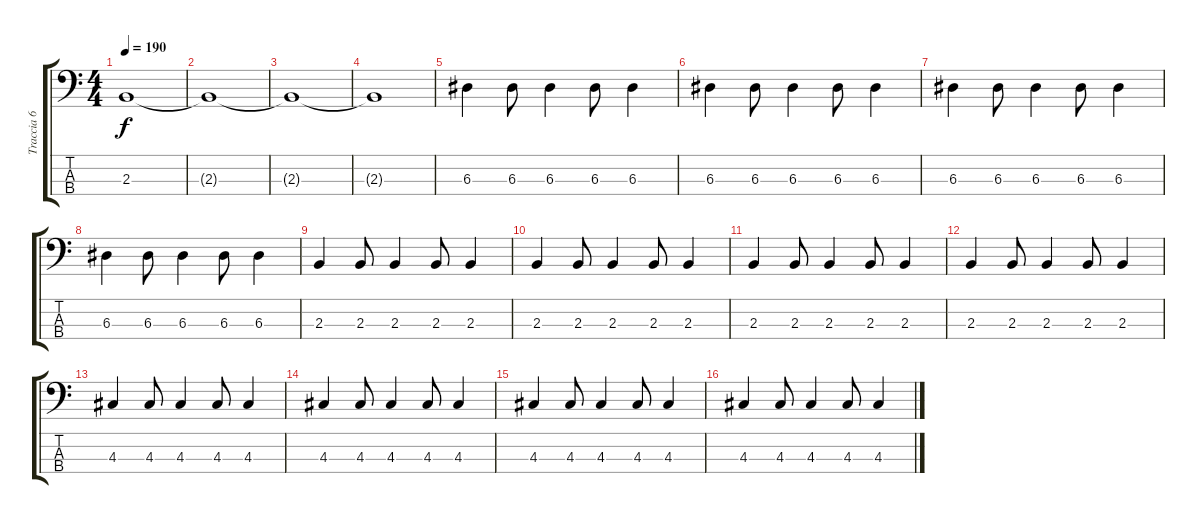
\track ("Traccia 6" "Traccia 6") {instrument electricbasspick}
\staff {score tabs}
\tuning (G2 D2 A1 E1) {hide}
\ts (4 4)
\tempo 190
\clef f4
\ks c
2.3.1{dy f} |
2.3{t}.1 |
2.3{t}.1 |
2.3{t}.1 |
6.3.4 6.3.8 6.3.4 6.3.8 6.3.4 |
6.3.4 6.3.8 6.3.4 6.3.8 6.3.4 |
6.3.4 6.3.8 6.3.4 6.3.8 6.3.4 |
6.3.4 6.3.8 6.3.4 6.3.8 6.3.4 |
2.3.4 2.3.8 2.3.4 2.3.8 2.3.4 |
2.3.4 2.3.8 2.3.4 2.3.8 2.3.4 |
2.3.4 2.3.8 2.3.4 2.3.8 2.3.4 |
2.3.4 2.3.8 2.3.4 2.3.8 2.3.4 |
4.3.4 4.3.8 4.3.4 4.3.8 4.3.4 |
4.3.4 4.3.8 4.3.4 4.3.8 4.3.4 |
4.3.4 4.3.8 4.3.4 4.3.8 4.3.4 |
4.3.4 4.3.8 4.3.4 4.3.8 4.3.4
